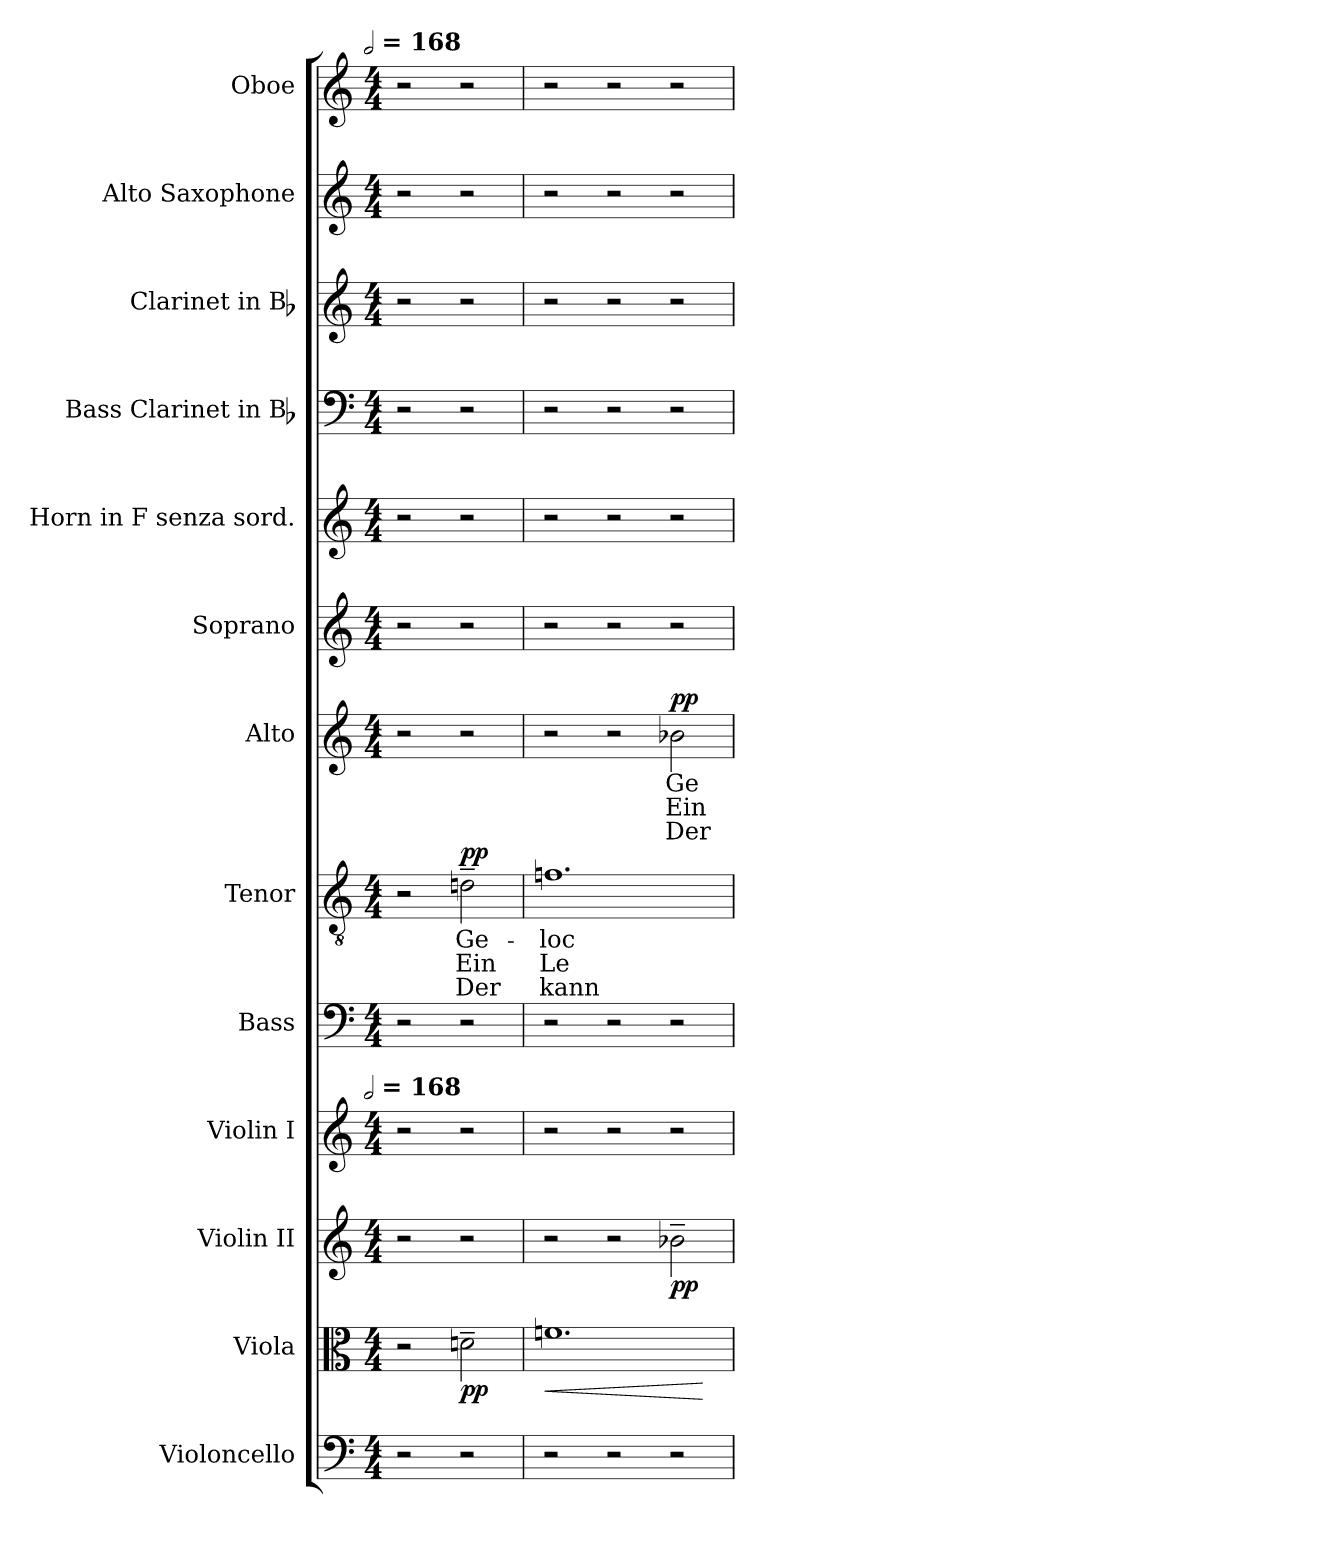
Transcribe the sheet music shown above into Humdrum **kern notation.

**kern	**kern	**dynam	**kern	**dynam	**kern	**kern	**kern	**text	**text	**text	**dynam	**kern	**text	**text	**text	**dynam	**kern	**kern	**kern	**kern	**kern	**kern
*part13	*part12	*part12	*part11	*part11	*part10	*part9	*part8	*part8	*part8	*part8	*part8	*part7	*part7	*part7	*part7	*part7	*part6	*part5	*part4	*part3	*part2	*part1
*staff13	*staff12	*staff12	*staff11	*staff11	*staff10	*staff9	*staff8	*staff8	*staff8	*staff8	*staff8	*staff7	*staff7	*staff7	*staff7	*staff7	*staff6	*staff5	*staff4	*staff3	*staff2	*staff1
*I"Violoncello	*I"Viola	*	*I"Violin II	*	*I"Violin I	*I"Bass	*I"Tenor	*	*	*	*	*I"Alto	*	*	*	*	*I"Soprano	*I"Horn in F senza sord.	*I"Bass Clarinet in Bb	*I"Clarinet in Bb	*I"Alto Saxophone	*I"Oboe
*I'Vc.	*I'Vla.	*	*I'Vln. II	*	*I'Vln. I	*I'B.	*I'T.	*	*	*	*	*I'A.	*	*	*	*	*I'S.	*I'Hn.	*I'B. Cl.	*I'Cl.	*I'Alto Sax.	*I'Ob.
*clefF4	*clefC3	*	*clefG2	*	*clefG2	*clefF4	*clefGv2	*	*	*	*	*clefG2	*	*	*	*	*clefG2	*clefG2	*clefF4	*clefG2	*clefG2	*clefG2
*	*	*	*	*	*	*	*	*	*	*	*	*	*	*	*	*	*	*ITrd4c7	*ITrd1c2	*ITrd1c2	*ITrd5c9	*
*k[]	*k[]	*	*k[]	*	*k[]	*k[]	*k[]	*	*	*	*	*k[]	*	*	*	*	*k[]	*k[b-]	*k[b-e-]	*k[b-e-]	*k[b-e-a-]	*k[]
!!LO:TX:omd:t=[half] = 168
*M4/4	*M4/4	*	*M4/4	*	*M4/4	*M4/4	*M4/4	*	*	*	*	*M4/4	*	*	*	*	*M4/4	*M4/4	*M4/4	*M4/4	*M4/4	*M4/4
*MM336	*MM336	*	*MM336	*	*MM336	*MM336	*MM336	*	*	*	*	*MM336	*	*	*	*	*MM336	*MM336	*MM336	*MM336	*MM336	*MM336
=1	=1	=1	=1	=1	=1	=1	=1	=1	=1	=1	=1	=1	=1	=1	=1	=1	=1	=1	=1	=1	=1	=1
!	!	!	!	!	!LO:TX:t=[half] = 168	!	!	!	!	!	!	!	!	!	!	!	!	!	!	!	!	!
2r	2r	.	2r	.	2r	2r	2r	.	.	.	.	2r	.	.	.	.	2r	2r	2r	2r	2r	2r
!	!	!	!	!	!	!	!	!	!	!	!LO:DY:a	!	!	!	!	!	!	!	!	!	!	!
2r	2dn~	pp	2r	.	2r	2r	2dn~	Ge-	Ein	Der	pp	2r	.	.	.	.	2r	2r	2r	2r	2r	2r
=2	=2	=2	=2	=2	=2	=2	=2	=2	=2	=2	=2	=2	=2	=2	=2	=2	=2	=2	=2	=2	=2	=2
!	!	!LO:HP:b	!	!	!	!	!	!	!	!	!	!	!	!	!	!	!	!	!	!	!	!
2r	1.fn	<	2r	.	2r	2r	1.fn	-loc-	Le-	kann	.	2r	.	.	.	.	2r	2r	2r	2r	2r	2r
2r	.	.	2r	.	2r	2r	.	.	.	.	.	2r	.	.	.	.	2r	2r	2r	2r	2r	2r
!	!	!	!	!	!	!	!	!	!	!	!	!	!	!	!	!LO:DY:a	!	!	!	!	!	!
2r	.	.	2b-X~	pp	2r	2r	.	.	.	.	.	2b-X	Ge-	Ein	Der	pp	2r	2r	2r	2r	2r	2r
.	.	[	.	.	.	.	.	.	.	.	.	.	.	.	.	.	.	.	.	.	.	.
=	=	=	=	=	=	=	=	=	=	=	=	=	=	=	=	=	=	=	=	=	=	=
*-	*-	*-	*-	*-	*-	*-	*-	*-	*-	*-	*-	*-	*-	*-	*-	*-	*-	*-	*-	*-	*-	*-
